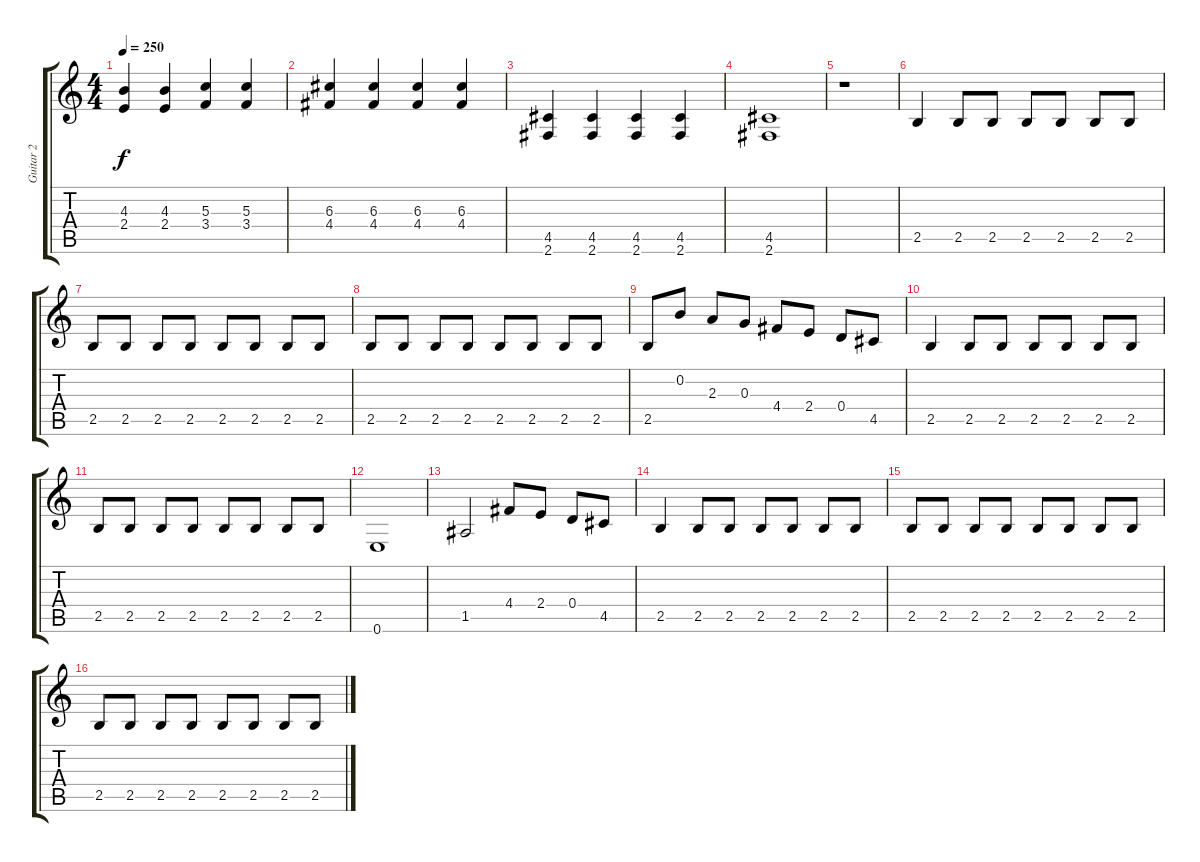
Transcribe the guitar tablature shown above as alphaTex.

\track ("Guitar 2" "Guitar 2") {instrument overdrivenguitar}
\staff {score tabs}
\tuning (E4 B3 G3 D3 A2 E2) {hide}
\ts (4 4)
\tempo 250
\clef g2
\ks c
(4.3 2.4).4{dy f} (4.3 2.4).4 (5.3 3.4).4 (5.3 3.4).4 |
(6.3 4.4).4 (6.3 4.4).4 (6.3 4.4).4 (6.3 4.4).4 |
(4.5 2.6).4 (4.5 2.6).4 (4.5 2.6).4 (4.5 2.6).4 |
(4.5 2.6).1 |
r.1 |
2.5.4 2.5.8 2.5.8 2.5.8 2.5.8 2.5.8 2.5.8 |
2.5.8 2.5.8 2.5.8 2.5.8 2.5.8 2.5.8 2.5.8 2.5.8 |
2.5.8 2.5.8 2.5.8 2.5.8 2.5.8 2.5.8 2.5.8 2.5.8 |
2.5.8 0.2.8 2.3.8 0.3.8 4.4.8 2.4.8 0.4.8 4.5.8 |
2.5.4 2.5.8 2.5.8 2.5.8 2.5.8 2.5.8 2.5.8 |
2.5.8 2.5.8 2.5.8 2.5.8 2.5.8 2.5.8 2.5.8 2.5.8 |
0.6.1 |
1.5.2 4.4.8 2.4.8 0.4.8 4.5.8 |
2.5.4 2.5.8 2.5.8 2.5.8 2.5.8 2.5.8 2.5.8 |
2.5.8 2.5.8 2.5.8 2.5.8 2.5.8 2.5.8 2.5.8 2.5.8 |
2.5.8 2.5.8 2.5.8 2.5.8 2.5.8 2.5.8 2.5.8 2.5.8
